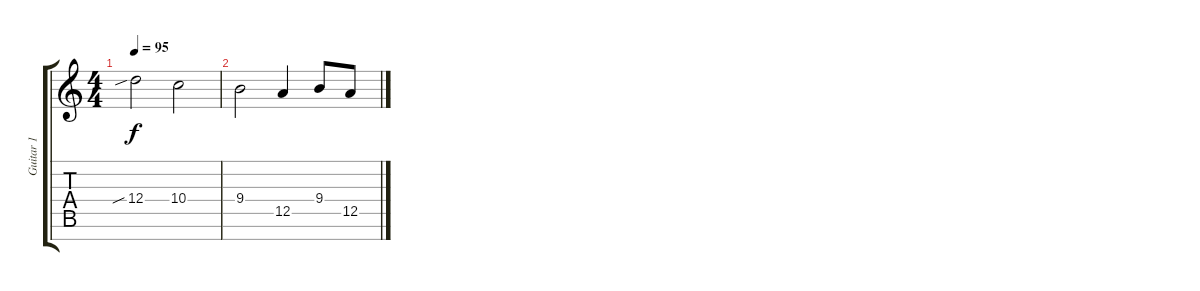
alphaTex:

\track ("Guitar 1" "Guitar 1") {instrument distortionguitar}
\staff {score tabs}
\tuning (E4 B3 G3 D3 A2 E2 B1) {hide}
\ts (4 4)
\tempo 95
\clef g2
\ks c
12.4{sib}.2{dy f} 10.4.2 |
9.4.2 12.5.4 9.4.8 12.5.8
